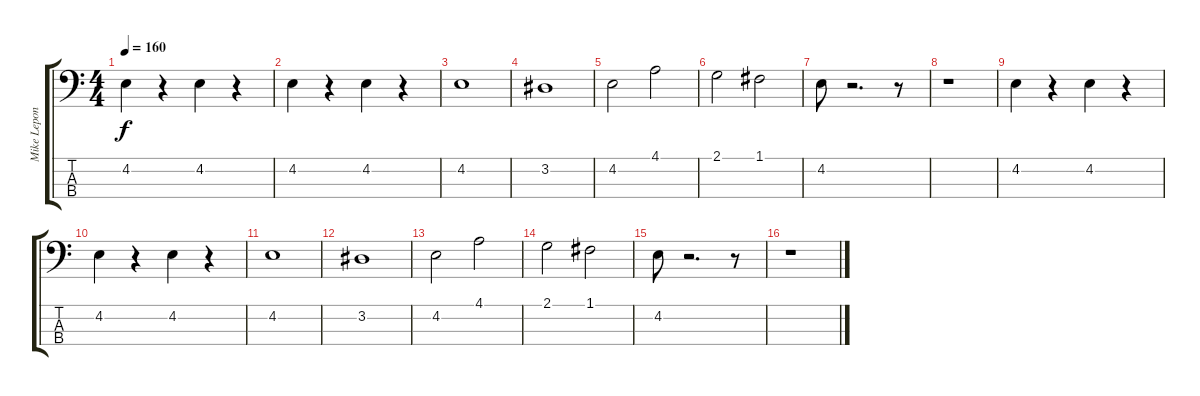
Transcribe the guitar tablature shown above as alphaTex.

\track ("Mike Lepond" "Mike Lepon") {instrument contrabass}
\staff {score tabs}
\tuning (F2 C2 G1 D1) {hide}
\ts (4 4)
\tempo 160
\clef f4
\ks c
4.2.4{dy f instrument contrabass} r.4 4.2.4 r.4 |
4.2.4 r.4 4.2.4 r.4 |
4.2.1 |
3.2.1 |
4.2.2 4.1.2 |
2.1.2 1.1.2 |
4.2.8 r.2{d} r.8 |
r.1 |
4.2.4 r.4 4.2.4 r.4 |
4.2.4 r.4 4.2.4 r.4 |
4.2.1 |
3.2.1 |
4.2.2 4.1.2 |
2.1.2 1.1.2 |
4.2.8 r.2{d} r.8 |
r.1
